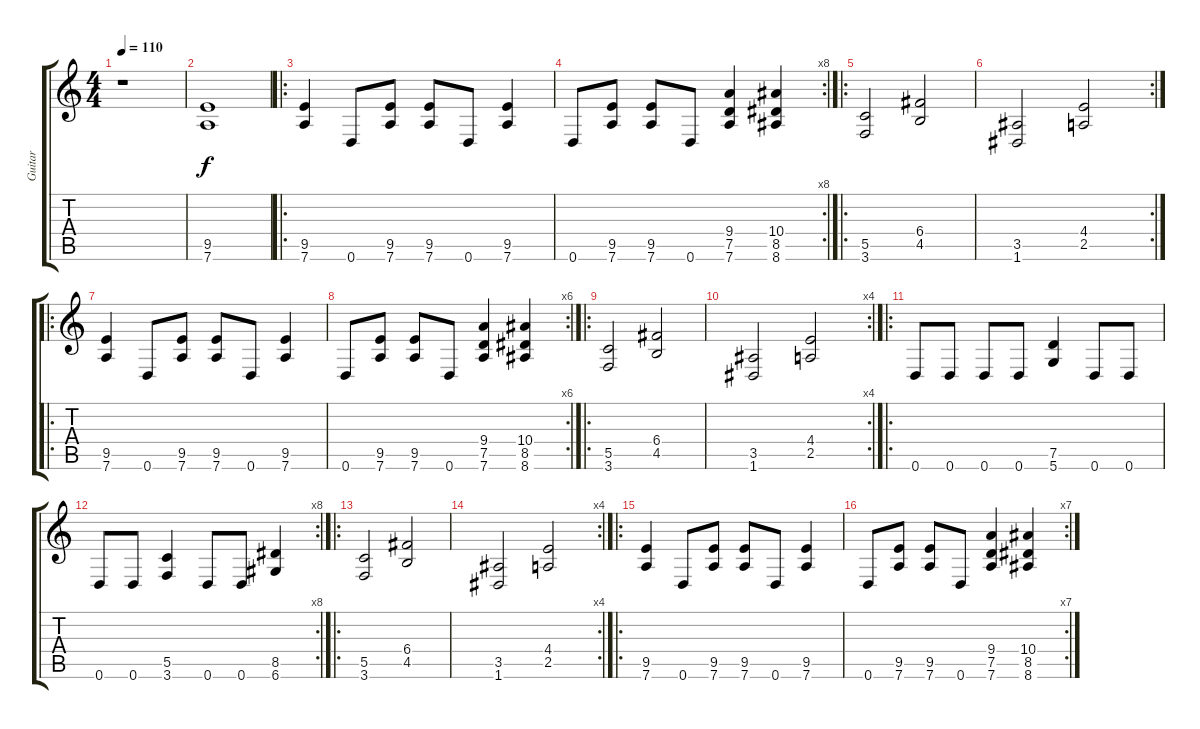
\track ("Guitar" "Guitar") {instrument distortionguitar}
\staff {score tabs}
\tuning (D4 A3 F3 C3 G2 D2) {hide}
\ts (4 4)
\tempo 110
\clef g2
\ks c
r.1{dy f instrument distortionguitar} |
(9.5 7.6).1 |
\ro
(9.5 7.6).4 0.6.8 (9.5 7.6).8 (9.5 7.6).8 0.6.8 (9.5 7.6).4 |
\rc 8
0.6.8 (9.5 7.6).8 (9.5 7.6).8 0.6.8 (9.4 7.5 7.6).4 (10.4 8.5 8.6).4 |
\ro
(5.5 3.6).2 (6.4 4.5).2 |
\rc 2
(3.5 1.6).2 (4.4 2.5).2 |
\ro
(9.5 7.6).4 0.6.8 (9.5 7.6).8 (9.5 7.6).8 0.6.8 (9.5 7.6).4 |
\rc 6
0.6.8 (9.5 7.6).8 (9.5 7.6).8 0.6.8 (9.4 7.5 7.6).4 (10.4 8.5 8.6).4 |
\ro
(5.5 3.6).2 (6.4 4.5).2 |
\rc 4
(3.5 1.6).2 (4.4 2.5).2 |
\ro
0.6.8 0.6.8 0.6.8 0.6.8 (7.5 5.6).4 0.6.8 0.6.8 |
\rc 8
0.6.8 0.6.8 (5.5 3.6).4 0.6.8 0.6.8 (8.5 6.6).4 |
\ro
(5.5 3.6).2 (6.4 4.5).2 |
\rc 4
(3.5 1.6).2 (4.4 2.5).2 |
\ro
(9.5 7.6).4 0.6.8 (9.5 7.6).8 (9.5 7.6).8 0.6.8 (9.5 7.6).4 |
\rc 7
0.6.8 (9.5 7.6).8 (9.5 7.6).8 0.6.8 (9.4 7.5 7.6).4 (10.4 8.5 8.6).4
